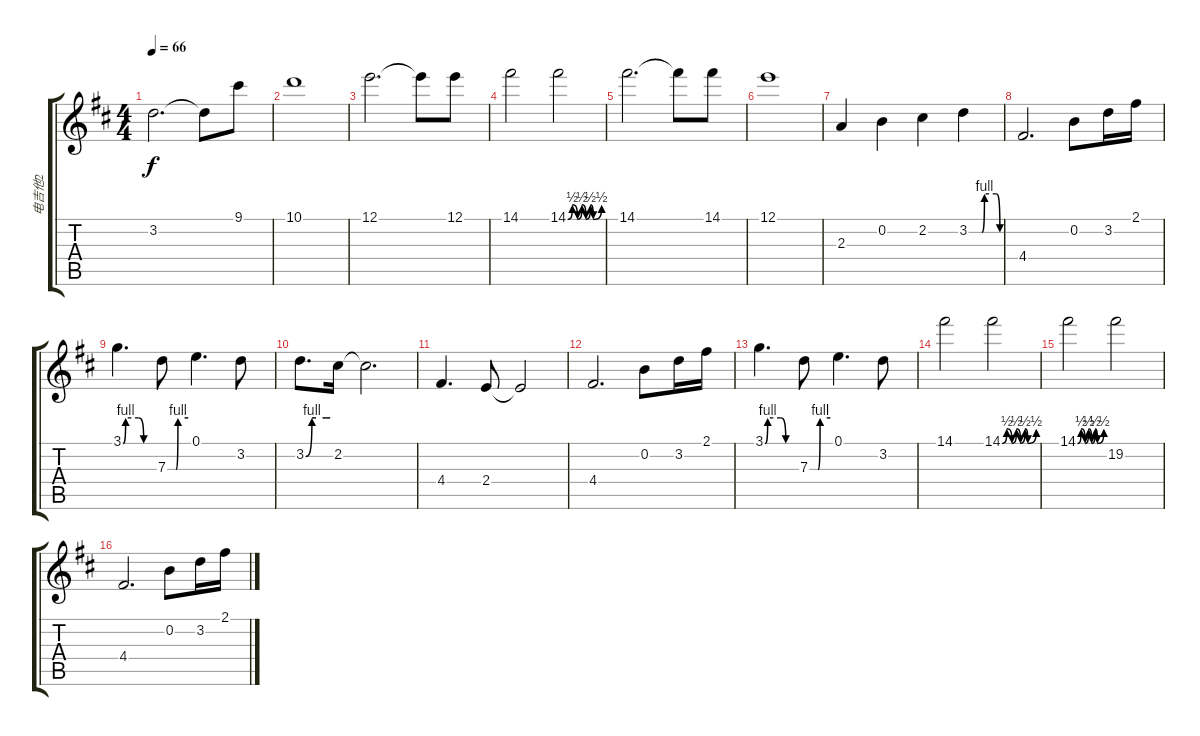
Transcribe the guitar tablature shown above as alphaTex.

\track ("电吉他2" "电吉他2") {instrument distortionguitar bank 36}
\staff {score tabs}
\tuning (E4 B3 G3 D3 A2 E2) {hide}
\ts (4 4)
\tempo 66
\clef g2
\ks d
3.2.2{d dy f} 3.2{t}.8 9.1.8 |
10.1.1 |
12.1.2{d} 12.1{t}.8 12.1.8 |
14.1.2 14.1{be (custom 0 0 8 2 17 0 25 2 32 0 40 2 45 0 60 2)}.2 |
14.1.2{d} 14.1{t}.8 14.1.8 |
12.1.1 |
2.3.4 0.2.4 2.2.4 3.2{be (custom 0 0 15 0 25 0 30 4 53 4 60 0)}.4 |
4.4.2{d} 0.2.8 3.2.16 2.1.16 |
3.1{be (custom 0 0 5 4 30 4 40 0 45 0 60 0)}.4{d} 7.3{be (custom 0 0 15 0 20 0 24 0 30 4 60 4)}.8 0.1.4{d} 3.2.8 |
3.2{be (custom 0 0 15 4 25 4 50 4 60 4)}.8{d} 2.2.16{txt ""} 2.2{t}.2{d} |
4.4.4{d} 2.4.8 2.4{t}.2 |
4.4.2{d} 0.2.8 3.2.16 2.1.16 |
3.1{be (custom 0 0 5 4 30 4 40 0 45 0 60 0)}.4{d} 7.3{be (custom 0 0 15 0 20 0 24 0 30 4 60 4)}.8 0.1.4{d} 3.2.8 |
14.1.2 14.1{be (custom 0 0 8 2 17 0 25 2 32 0 40 2 45 0 60 2)}.2 |
14.1{be (custom 0 0 8 2 17 0 25 2 32 0 40 2 45 0 60 2)}.2 19.2.2 |
4.4.2{d} 0.2.8 3.2.16 2.1.16
